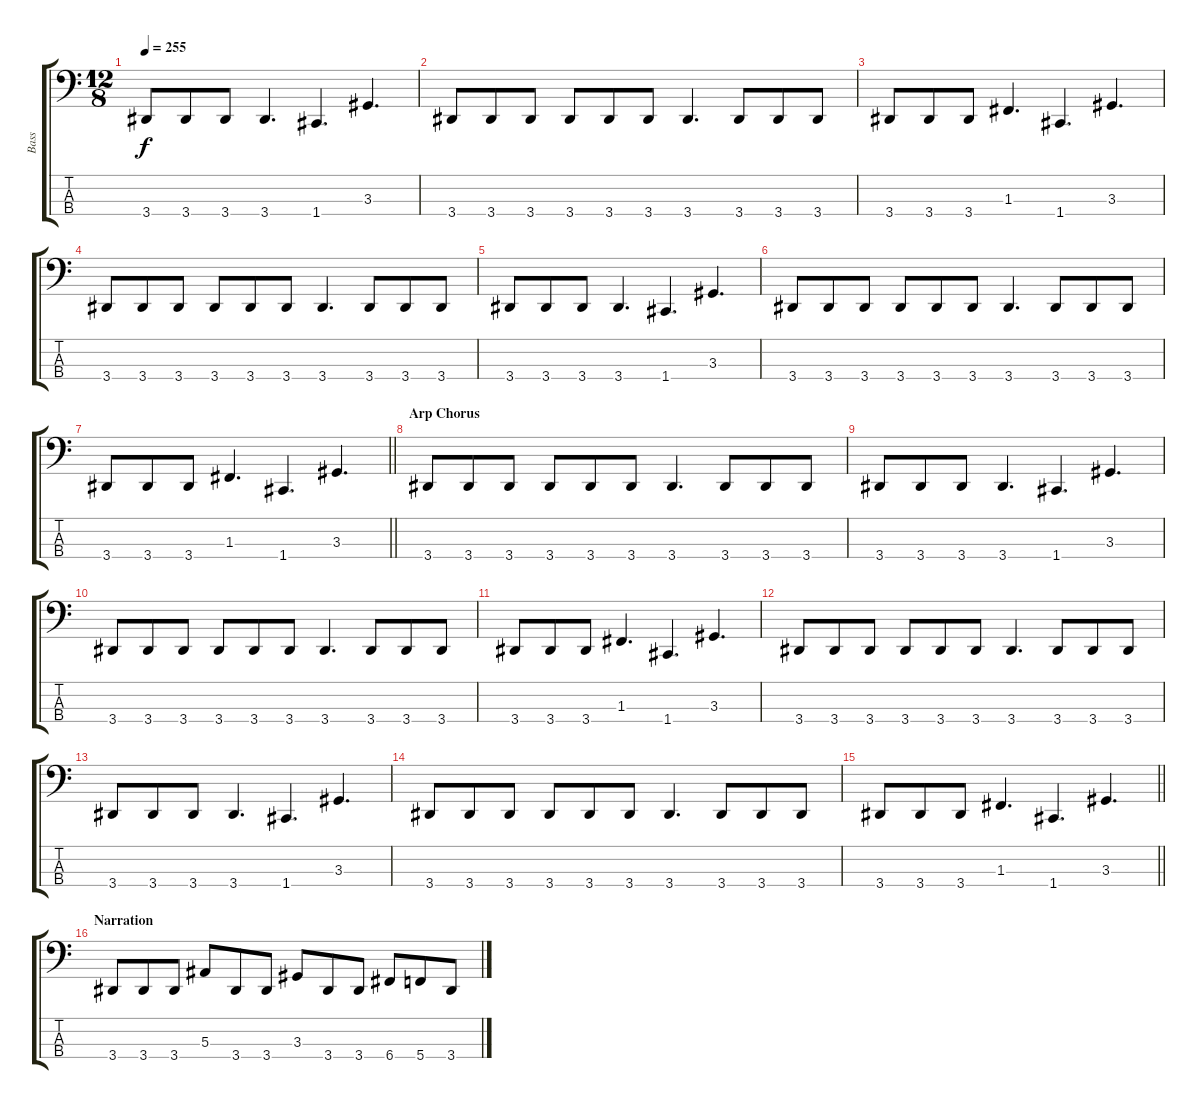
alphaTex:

\track ("Bass" "Bass") {instrument electricbasspick}
\staff {score tabs}
\tuning (Eb2 Bb1 F1 C1) {hide}
\ts (12 8)
\tempo 255
\clef f4
\ks c
3.4.8{dy f} 3.4.8 3.4.8 3.4.4{d} 1.4.4{d} 3.3.4{d} |
3.4.8 3.4.8 3.4.8 3.4.8 3.4.8 3.4.8 3.4.4{d} 3.4.8 3.4.8 3.4.8 |
3.4.8 3.4.8 3.4.8 1.3.4{d} 1.4.4{d} 3.3.4{d} |
3.4.8 3.4.8 3.4.8 3.4.8 3.4.8 3.4.8 3.4.4{d} 3.4.8 3.4.8 3.4.8 |
3.4.8 3.4.8 3.4.8 3.4.4{d} 1.4.4{d} 3.3.4{d} |
3.4.8 3.4.8 3.4.8 3.4.8 3.4.8 3.4.8 3.4.4{d} 3.4.8 3.4.8 3.4.8 |
\barLineRight lightlight
3.4.8 3.4.8 3.4.8 1.3.4{d} 1.4.4{d} 3.3.4{d} |
\section ("" "Arp Chorus")
3.4.8 3.4.8 3.4.8 3.4.8 3.4.8 3.4.8 3.4.4{d} 3.4.8 3.4.8 3.4.8 |
3.4.8 3.4.8 3.4.8 3.4.4{d} 1.4.4{d} 3.3.4{d} |
3.4.8 3.4.8 3.4.8 3.4.8 3.4.8 3.4.8 3.4.4{d} 3.4.8 3.4.8 3.4.8 |
3.4.8 3.4.8 3.4.8 1.3.4{d} 1.4.4{d} 3.3.4{d} |
3.4.8 3.4.8 3.4.8 3.4.8 3.4.8 3.4.8 3.4.4{d} 3.4.8 3.4.8 3.4.8 |
3.4.8 3.4.8 3.4.8 3.4.4{d} 1.4.4{d} 3.3.4{d} |
3.4.8 3.4.8 3.4.8 3.4.8 3.4.8 3.4.8 3.4.4{d} 3.4.8 3.4.8 3.4.8 |
\barLineRight lightlight
3.4.8 3.4.8 3.4.8 1.3.4{d} 1.4.4{d} 3.3.4{d} |
\section ("" "Narration")
3.4.8 3.4.8 3.4.8 5.3.8 3.4.8 3.4.8 3.3.8 3.4.8 3.4.8 6.4.8 5.4.8 3.4.8
